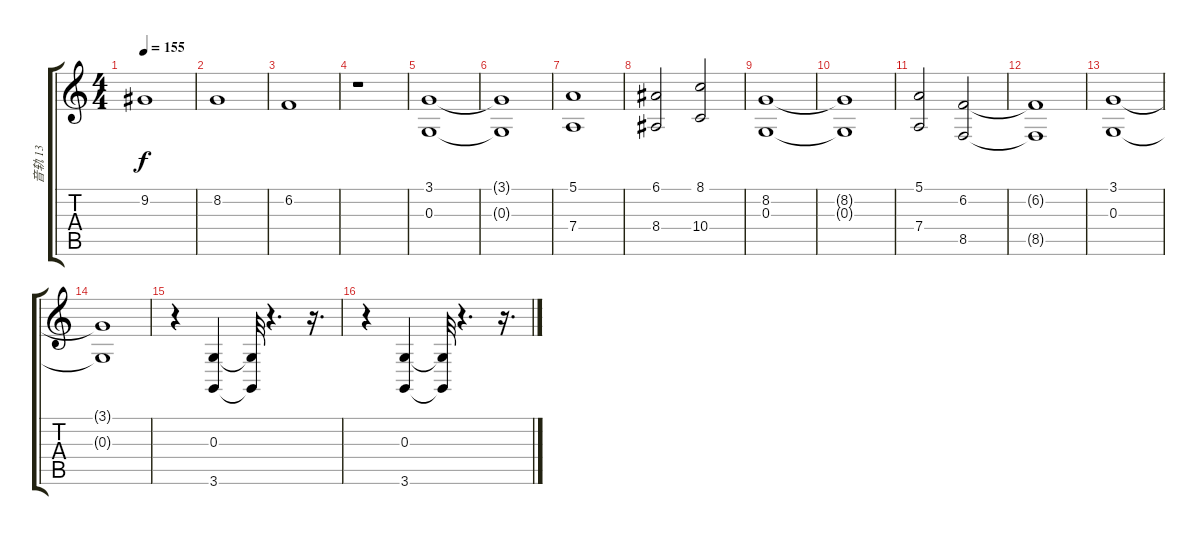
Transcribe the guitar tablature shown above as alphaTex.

\track ("音轨 13" "音轨 13") {instrument synthstrings1}
\staff {score tabs}
\tuning (E4 B3 G3 D3 A2 E2) {hide}
\ts (4 4)
\tempo 155
\clef g2
\ks c
9.2.1{dy f} |
8.2.1 |
6.2.1 |
r.1 |
(3.1 0.3).1 |
(3.1{t} 0.3{t}).1 |
(5.1 7.4).1 |
(6.1 8.4).2 (8.1 10.4).2 |
(8.2 0.3).1 |
(8.2{t} 0.3{t}).1 |
(5.1 7.4).2 (6.2 8.5).2 |
(6.2{t} 8.5{t}).1 |
(3.1 0.3).1 |
(3.1{t} 0.3{t}).1 |
r.4 (0.3 3.6).4 (0.3{t} 3.6{t}).32 r.4{d} r.16{d} |
r.4 (0.3 3.6).4 (0.3{t} 3.6{t}).32 r.4{d} r.16{d}
